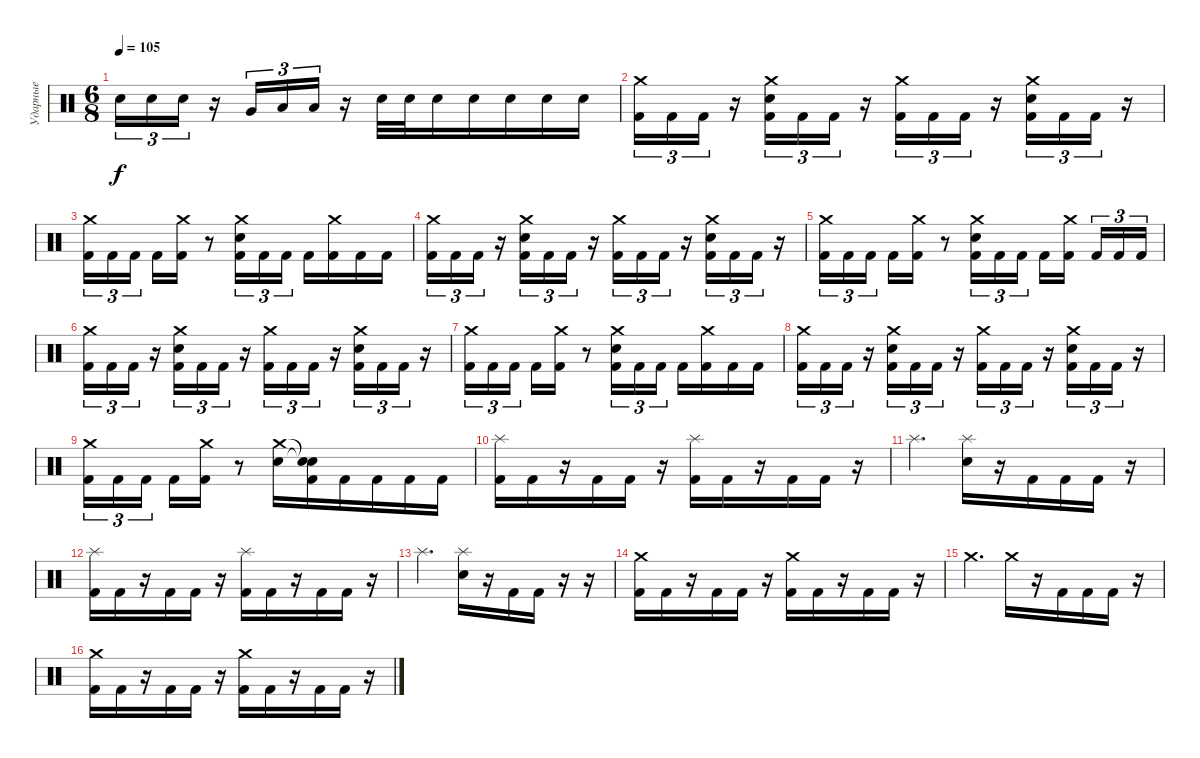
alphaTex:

\track ("Ударные" "Ударные") {instrument percussion}
\staff {score}
\articulation defaults
\ts (6 8)
\tempo 105
\clef neutral
\ks c "Electric Snare (hit)".16{tu (3 2) dy f} "Electric Snare (hit)".16{tu (3 2)} "Electric Snare (hit)".16{tu (3 2)}
r.16 "Very Low Tom (hit)".16{tu (3 2)} "Low Floor Tom (hit)".16{tu (3 2)} "Low Floor Tom (hit)".16{tu (3 2)} r.16 "Electric Snare (hit)".32 "Electric Snare (hit)".32 "Electric Snare (hit)".16 "Electric Snare (hit)".16 "Electric Snare (hit)".16 "Electric Snare (hit)".16 "Electric Snare (hit)".16 |
("Crash medium (hit)" "Kick (hit) 2").16{tu (3 2)} "Kick (hit) 2".16{tu (3 2)} "Kick (hit) 2".16{tu (3 2)} r.16 ("Crash medium (hit)" "Snare (hit) 2" "Kick (hit) 2").16{tu (3 2)} "Kick (hit) 2".16{tu (3 2)} "Kick (hit) 2".16{tu (3 2)} r.16 ("Crash medium (hit)" "Kick (hit) 2").16{tu (3 2)} "Kick (hit) 2".16{tu (3 2)} "Kick (hit) 2".16{tu (3 2)} r.16 ("Crash medium (hit)" "Snare (hit) 2" "Kick (hit) 2").16{tu (3 2)} "Kick (hit) 2".16{tu (3 2)} "Kick (hit) 2".16{tu (3 2)} r.16 |
("Crash medium (hit)" "Kick (hit) 2").16{tu (3 2)} "Kick (hit) 2".16{tu (3 2)} "Kick (hit) 2".16{tu (3 2) beam splitsecondary} "Kick (hit) 2".16 ("Crash medium (hit)" "Kick (hit) 2").16 r.8 ("Crash medium (hit)" "Snare (hit) 2" "Kick (hit) 2").16{tu (3 2)} "Kick (hit) 2".16{tu (3 2)} "Kick (hit) 2".16{tu (3 2) beam splitsecondary} "Kick (hit) 2".16 ("Crash medium (hit)" "Kick (hit) 2").16 "Kick (hit) 2".16 "Kick (hit) 2".16 |
("Crash medium (hit)" "Kick (hit) 2").16{tu (3 2)} "Kick (hit) 2".16{tu (3 2)} "Kick (hit) 2".16{tu (3 2)} r.16 ("Crash medium (hit)" "Snare (hit) 2" "Kick (hit) 2").16{tu (3 2)} "Kick (hit) 2".16{tu (3 2)} "Kick (hit) 2".16{tu (3 2)} r.16 ("Crash medium (hit)" "Kick (hit) 2").16{tu (3 2)} "Kick (hit) 2".16{tu (3 2)} "Kick (hit) 2".16{tu (3 2)} r.16 ("Crash medium (hit)" "Snare (hit) 2" "Kick (hit) 2").16{tu (3 2)} "Kick (hit) 2".16{tu (3 2)} "Kick (hit) 2".16{tu (3 2)} r.16 |
("Crash medium (hit)" "Kick (hit) 2").16{tu (3 2)} "Kick (hit) 2".16{tu (3 2)} "Kick (hit) 2".16{tu (3 2) beam splitsecondary} "Kick (hit) 2".16 ("Crash medium (hit)" "Kick (hit) 2").16 r.8 ("Crash medium (hit)" "Snare (hit) 2" "Kick (hit) 2").16{tu (3 2)} "Kick (hit) 2".16{tu (3 2)} "Kick (hit) 2".16{tu (3 2) beam splitsecondary} "Kick (hit) 2".16 ("Crash medium (hit)" "Kick (hit) 2").16{beam splitsecondary} "Kick (hit) 2".16{tu (3 2)} "Kick (hit) 2".16{tu (3 2)} "Kick (hit) 2".16{tu (3 2)} |
("Crash medium (hit)" "Kick (hit) 2").16{tu (3 2)} "Kick (hit) 2".16{tu (3 2)} "Kick (hit) 2".16{tu (3 2)} r.16 ("Crash medium (hit)" "Snare (hit) 2" "Kick (hit) 2").16{tu (3 2)} "Kick (hit) 2".16{tu (3 2)} "Kick (hit) 2".16{tu (3 2)} r.16 ("Crash medium (hit)" "Kick (hit) 2").16{tu (3 2)} "Kick (hit) 2".16{tu (3 2)} "Kick (hit) 2".16{tu (3 2)} r.16 ("Crash medium (hit)" "Snare (hit) 2" "Kick (hit) 2").16{tu (3 2)} "Kick (hit) 2".16{tu (3 2)} "Kick (hit) 2".16{tu (3 2)} r.16 |
("Crash medium (hit)" "Kick (hit) 2").16{tu (3 2)} "Kick (hit) 2".16{tu (3 2)} "Kick (hit) 2".16{tu (3 2) beam splitsecondary} "Kick (hit) 2".16 ("Crash medium (hit)" "Kick (hit) 2").16 r.8 ("Crash medium (hit)" "Snare (hit) 2" "Kick (hit) 2").16{tu (3 2)} "Kick (hit) 2".16{tu (3 2)} "Kick (hit) 2".16{tu (3 2) beam splitsecondary} "Kick (hit) 2".16 ("Crash medium (hit)" "Kick (hit) 2").16 "Kick (hit) 2".16 "Kick (hit) 2".16 |
("Crash medium (hit)" "Kick (hit) 2").16{tu (3 2)} "Kick (hit) 2".16{tu (3 2)} "Kick (hit) 2".16{tu (3 2)} r.16 ("Crash medium (hit)" "Snare (hit) 2" "Kick (hit) 2").16{tu (3 2)} "Kick (hit) 2".16{tu (3 2)} "Kick (hit) 2".16{tu (3 2)} r.16 ("Crash medium (hit)" "Kick (hit) 2").16{tu (3 2)} "Kick (hit) 2".16{tu (3 2)} "Kick (hit) 2".16{tu (3 2)} r.16 ("Crash medium (hit)" "Snare (hit) 2" "Kick (hit) 2").16{tu (3 2)} "Kick (hit) 2".16{tu (3 2)} "Kick (hit) 2".16{tu (3 2)} r.16 |
("Crash medium (hit)" "Kick (hit) 2").16{tu (3 2)} "Kick (hit) 2".16{tu (3 2)} "Kick (hit) 2".16{tu (3 2) beam splitsecondary} "Kick (hit) 2".16 ("Crash medium (hit)" "Kick (hit) 2").16 r.8 ("Crash medium (hit)" "Snare (hit) 2").16 ("Snare (hit)"{t} "Snare (hit)"{t} "Kick (hit) 2").16 "Kick (hit) 2".16 "Kick (hit) 2".16 "Kick (hit) 2".16 "Kick (hit) 2".16 |
("Splash (hit)" "Kick (hit) 2").16 "Kick (hit) 2".16 r.16 "Kick (hit) 2".16 "Kick (hit) 2".16 r.16 ("Splash (hit)" "Kick (hit) 2").16 "Kick (hit) 2".16 r.16 "Kick (hit) 2".16 "Kick (hit) 2".16 r.16 |
"Splash (hit)".4{d} ("Splash (hit)" "Electric Snare (hit)").16 r.16 "Kick (hit) 2".16 "Kick (hit) 2".16 "Kick (hit) 2".16 r.16 |
("Splash (hit)" "Kick (hit) 2").16 "Kick (hit) 2".16 r.16 "Kick (hit) 2".16 "Kick (hit) 2".16 r.16 ("Splash (hit)" "Kick (hit) 2").16 "Kick (hit) 2".16 r.16 "Kick (hit) 2".16 "Kick (hit) 2".16 r.16 |
"Splash (hit)".4{d} ("Splash (hit)" "Electric Snare (hit)").16 r.16 "Kick (hit) 2".16 "Kick (hit) 2".16 r.16 r.16 |
("Crash medium (hit)" "Kick (hit) 2").16 "Kick (hit) 2".16 r.16 "Kick (hit) 2".16 "Kick (hit) 2".16 r.16 ("Crash medium (hit)" "Kick (hit) 2").16 "Kick (hit) 2".16 r.16 "Kick (hit) 2".16 "Kick (hit) 2".16 r.16 |
"Crash medium (hit)".4{d} "Crash medium (hit)".16 r.16 "Kick (hit) 2".16 "Kick (hit) 2".16 "Kick (hit) 2".16 r.16 |
("Crash medium (hit)" "Kick (hit) 2").16 "Kick (hit) 2".16 r.16 "Kick (hit) 2".16 "Kick (hit) 2".16 r.16 ("Crash medium (hit)" "Kick (hit) 2").16 "Kick (hit) 2".16 r.16 "Kick (hit) 2".16 "Kick (hit) 2".16 r.16
